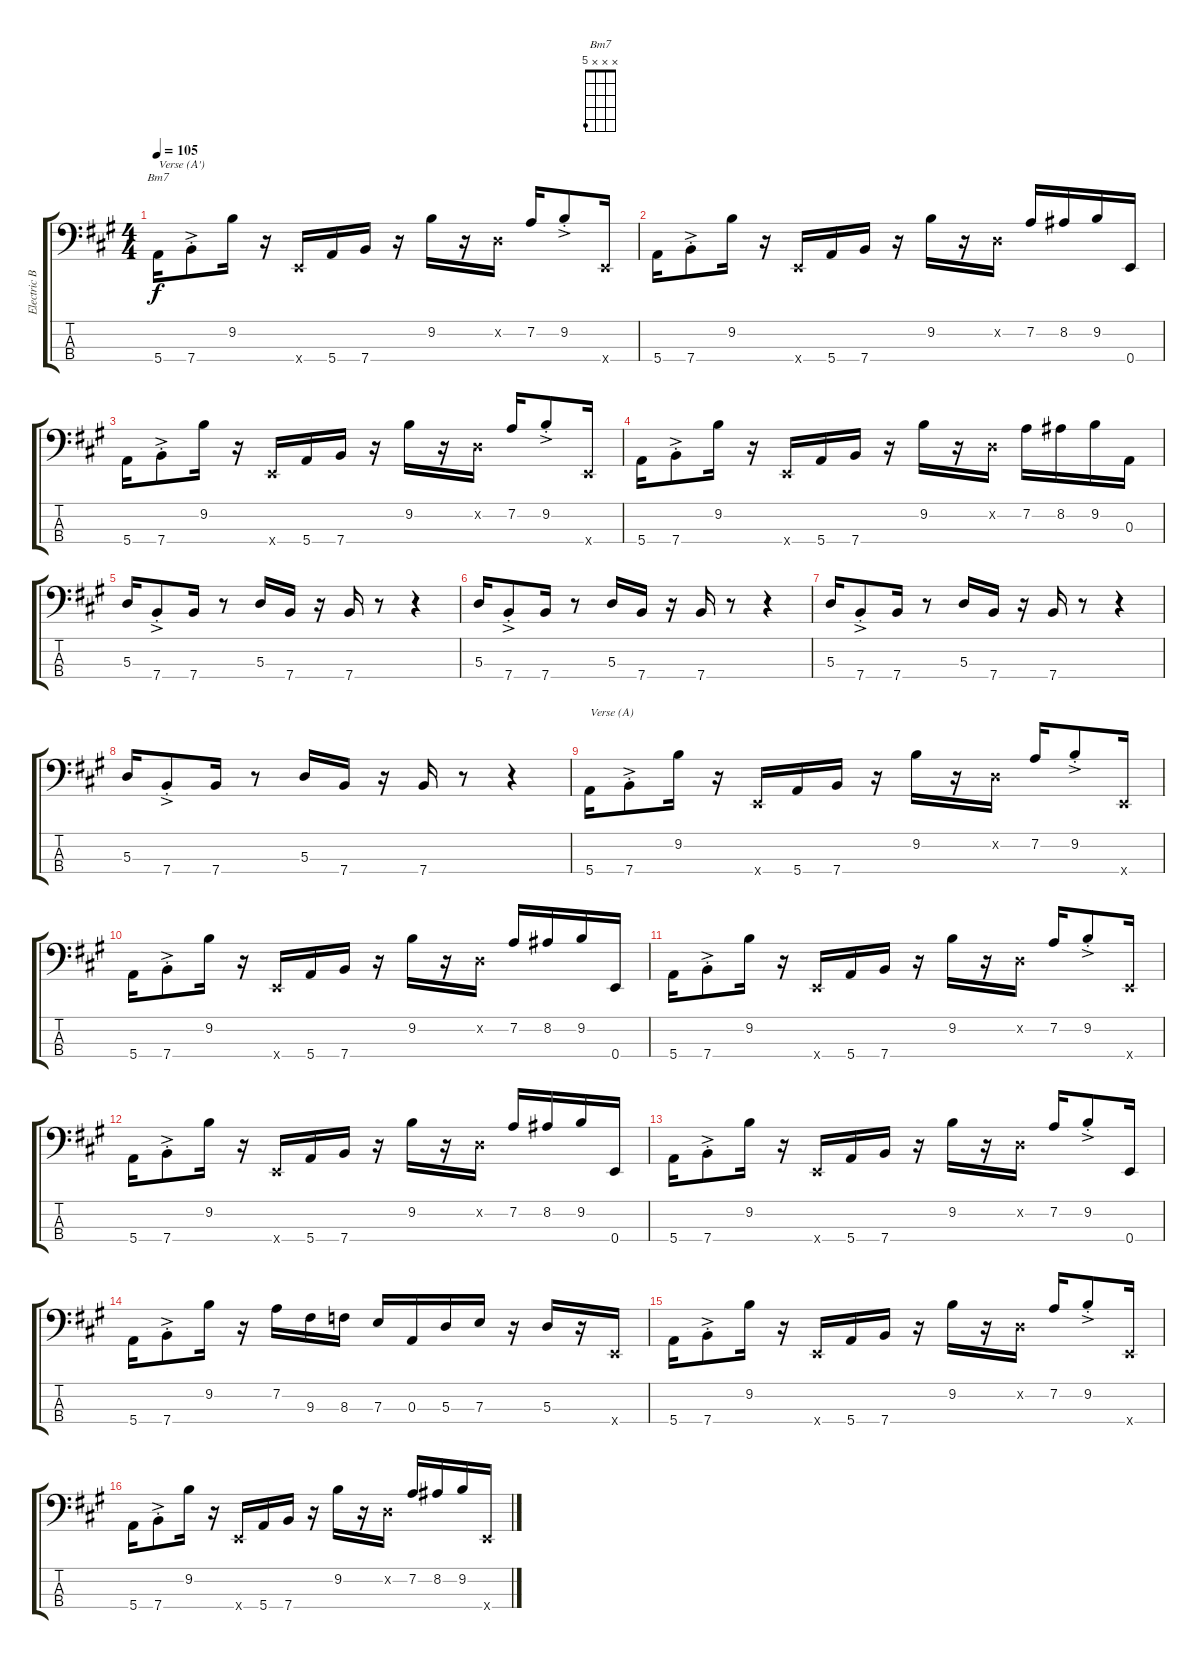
\track ("Electric Bass" "Electric B") {instrument electricbassfinger}
\staff {score tabs}
\tuning (G2 D2 A1 E1) {hide}
\chord ("Bm7" x x x 5)
\ts (4 4)
\tempo 105
\clef f4
\ks a
5.4.16{ch "Bm7" txt "Verse (A')" dy f} 7.4{ac st}.8 9.2.16 r.16 0.4{x}.16 5.4.16 7.4.16 r.16 9.2.16 r.16 0.2{x}.16 7.2.16 9.2{ac st}.8 0.4{x}.16 |
5.4.16 7.4{ac st}.8 9.2.16 r.16 0.4{x}.16 5.4.16 7.4.16 r.16 9.2.16 r.16 0.2{x}.16 7.2.16 8.2.16 9.2.16 0.4.16 |
5.4.16 7.4{ac st}.8 9.2.16 r.16 0.4{x}.16 5.4.16 7.4.16 r.16 9.2.16 r.16 0.2{x}.16 7.2.16 9.2{ac st}.8 0.4{x}.16 |
5.4.16 7.4{ac st}.8 9.2.16 r.16 0.4{x}.16 5.4.16 7.4.16 r.16 9.2.16 r.16 0.2{x}.16 7.2.16 8.2.16 9.2.16 0.3.16 |
5.3.16 7.4{ac st}.8 7.4.16 r.8 5.3.16 7.4.16 r.16 7.4.16 r.8 r.4 |
5.3.16 7.4{ac st}.8 7.4.16 r.8 5.3.16 7.4.16 r.16 7.4.16 r.8 r.4 |
5.3.16 7.4{ac st}.8 7.4.16 r.8 5.3.16 7.4.16 r.16 7.4.16 r.8 r.4 |
5.3.16 7.4{ac st}.8 7.4.16 r.8 5.3.16 7.4.16 r.16 7.4.16 r.8 r.4 |
5.4.16{txt "Verse (A)"} 7.4{ac st}.8 9.2.16 r.16 0.4{x}.16 5.4.16 7.4.16 r.16 9.2.16 r.16 0.2{x}.16 7.2.16 9.2{ac st}.8 0.4{x}.16 |
5.4.16 7.4{ac st}.8 9.2.16 r.16 0.4{x}.16 5.4.16 7.4.16 r.16 9.2.16 r.16 0.2{x}.16 7.2.16 8.2.16 9.2.16 0.4.16 |
5.4.16 7.4{ac st}.8 9.2.16 r.16 0.4{x}.16 5.4.16 7.4.16 r.16 9.2.16 r.16 0.2{x}.16 7.2.16 9.2{ac st}.8 0.4{x}.16 |
5.4.16 7.4{ac st}.8 9.2.16 r.16 0.4{x}.16 5.4.16 7.4.16 r.16 9.2.16 r.16 0.2{x}.16 7.2.16 8.2.16 9.2.16 0.4.16 |
5.4.16 7.4{ac st}.8 9.2.16 r.16 0.4{x}.16 5.4.16 7.4.16 r.16 9.2.16 r.16 0.2{x}.16 7.2.16 9.2{ac st}.8 0.4.16 |
5.4.16 7.4{ac st}.8 9.2.16 r.16 7.2.16 9.3.16 8.3.16 7.3.16 0.3.16 5.3.16 7.3.16 r.16 5.3.16 r.16 0.4{x}.16 |
5.4.16 7.4{ac st}.8 9.2.16 r.16 0.4{x}.16 5.4.16 7.4.16 r.16 9.2.16 r.16 0.2{x}.16 7.2.16 9.2{ac st}.8 0.4{x}.16 |
5.4.16 7.4{ac st}.8 9.2.16 r.16 0.4{x}.16 5.4.16 7.4.16 r.16 9.2.16 r.16 0.2{x}.16 7.2.16 8.2.16 9.2.16 0.4{x}.16
